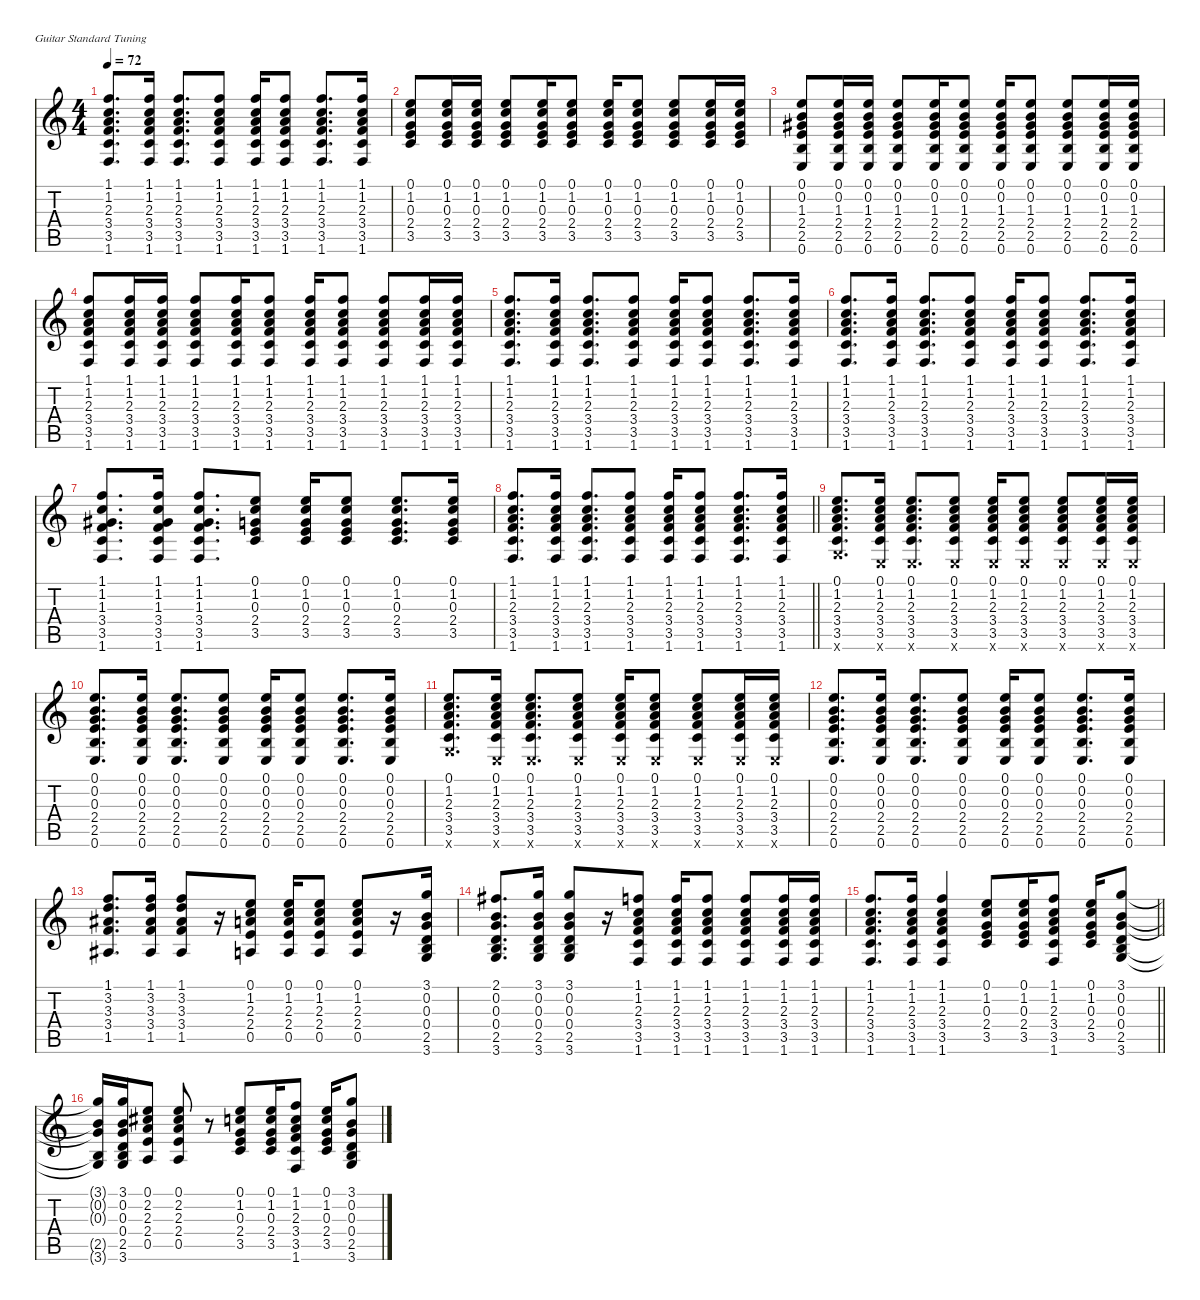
\defaultSystemsLayout 4
\hideDynamics
\bracketExtendMode nobrackets
\singleTrackTrackNamePolicy hidden
\multiTrackTrackNamePolicy hidden
\otherSystemsTrackNameOrientation horizontal
\track ("Guitar" "s.guit.") {mute instrument acousticguitarsteel}
\staff {score tabs}
\tuning (E4 B3 G3 D3 A2 E2)
\ts (4 4)
\tempo 72
\clef g2
\ks c
(1.1 1.2 2.3 3.4 3.5 1.6).8{d dy f beam Up} (1.1 1.2 2.3 3.4 3.5 1.6).16{beam Up} (1.1 1.2 2.3 3.4 3.5 1.6).8{d beam Up} (1.1 1.2 2.3 3.4 3.5 1.6).8{beam Up} (1.1 1.2 2.3 3.4 3.5 1.6).16{beam Up} (1.1 1.2 2.3 3.4 3.5 1.6).8{beam Up} (1.1 1.2 2.3 3.4 3.5 1.6).8{d beam Up} (1.1 1.2 2.3 3.4 3.5 1.6).16{beam Up} |
(0.1 1.2 0.3 2.4 3.5).8{beam Up} (0.1 1.2 0.3 2.4 3.5).16{beam Up} (0.1 1.2 0.3 2.4 3.5).16{beam Up} (0.1 1.2 0.3 2.4 3.5).8{beam Up} (0.1 1.2 0.3 2.4 3.5).16{beam Up} (0.1 1.2 0.3 2.4 3.5).8{beam Up} (0.1 1.2 0.3 2.4 3.5).16{beam Up} (0.1 1.2 0.3 2.4 3.5).8{beam Up} (0.1 1.2 0.3 2.4 3.5).8{beam Up} (0.1 1.2 0.3 2.4 3.5).16{beam Up} (0.1 1.2 0.3 2.4 3.5).16{beam Up} |
(0.1 0.2 1.3{acc #} 2.4 2.5 0.6).8{beam Up} (0.1 0.2 1.3{acc #} 2.4 2.5 0.6).16{beam Up} (0.1 0.2 1.3{acc #} 2.4 2.5 0.6).16{beam Up} (0.1 0.2 1.3{acc #} 2.4 2.5 0.6).8{beam Up} (0.1 0.2 1.3{acc #} 2.4 2.5 0.6).16{beam Up} (0.1 0.2 1.3{acc #} 2.4 2.5 0.6).8{beam Up} (0.1 0.2 1.3{acc #} 2.4 2.5 0.6).16{beam Up} (0.1 0.2 1.3{acc #} 2.4 2.5 0.6).8{beam Up} (0.1 0.2 1.3{acc #} 2.4 2.5 0.6).8{beam Up} (0.1 0.2 1.3{acc #} 2.4 2.5 0.6).16{beam Up} (0.1 0.2 1.3{acc #} 2.4 2.5 0.6).16{beam Up} |
(1.1 1.2 2.3 3.4 3.5 1.6).8{beam Up} (1.1 1.2 2.3 3.4 3.5 1.6).16{beam Up} (1.1 1.2 2.3 3.4 3.5 1.6).16{beam Up} (1.1 1.2 2.3 3.4 3.5 1.6).8{beam Up} (1.1 1.2 2.3 3.4 3.5 1.6).16{beam Up} (1.1 1.2 2.3 3.4 3.5 1.6).8{beam Up} (1.1 1.2 2.3 3.4 3.5 1.6).16{beam Up} (1.1 1.2 2.3 3.4 3.5 1.6).8{beam Up} (1.1 1.2 2.3 3.4 3.5 1.6).8{beam Up} (1.1 1.2 2.3 3.4 3.5 1.6).16{beam Up} (1.1 1.2 2.3 3.4 3.5 1.6).16{beam Up} |
(1.1 1.2 2.3 3.4 3.5 1.6).8{d beam Up} (1.1 1.2 2.3 3.4 3.5 1.6).16{beam Up} (1.1 1.2 2.3 3.4 3.5 1.6).8{d beam Up} (1.1 1.2 2.3 3.4 3.5 1.6).8{beam Up} (1.1 1.2 2.3 3.4 3.5 1.6).16{beam Up} (1.1 1.2 2.3 3.4 3.5 1.6).8{beam Up} (1.1 1.2 2.3 3.4 3.5 1.6).8{d beam Up} (1.1 1.2 2.3 3.4 3.5 1.6).16{beam Up} |
(1.1 1.2 2.3 3.4 3.5 1.6).8{d beam Up} (1.1 1.2 2.3 3.4 3.5 1.6).16{beam Up} (1.1 1.2 2.3 3.4 3.5 1.6).8{d beam Up} (1.1 1.2 2.3 3.4 3.5 1.6).8{beam Up} (1.1 1.2 2.3 3.4 3.5 1.6).16{beam Up} (1.1 1.2 2.3 3.4 3.5 1.6).8{beam Up} (1.1 1.2 2.3 3.4 3.5 1.6).8{d beam Up} (1.1 1.2 2.3 3.4 3.5 1.6).16{beam Up} |
(1.1 1.2 1.3{acc #} 3.4 3.5 1.6).8{d beam Up} (1.1 1.2 1.3{acc #} 3.4 3.5 1.6).16{beam Up} (1.1 1.2 1.3{acc #} 3.4 3.5 1.6).8{d beam Up} (0.1 1.2 0.3 2.4 3.5).8{beam Up} (0.1 1.2 0.3 2.4 3.5).16{beam Up} (0.1 1.2 0.3 2.4 3.5).8{beam Up} (0.1 1.2 0.3 2.4 3.5).8{d beam Up} (0.1 1.2 0.3 2.4 3.5).16{beam Up} |
\barLineRight lightlight
(1.1 1.2 2.3 3.4 3.5 1.6).8{d beam Up} (1.1 1.2 2.3 3.4 3.5 1.6).16{beam Up} (1.1 1.2 2.3 3.4 3.5 1.6).8{d beam Up} (1.1 1.2 2.3 3.4 3.5 1.6).8{beam Up} (1.1 1.2 2.3 3.4 3.5 1.6).16{beam Up} (1.1 1.2 2.3 3.4 3.5 1.6).8{beam Up} (1.1 1.2 2.3 3.4 3.5 1.6).8{d beam Up} (1.1 1.2 2.3 3.4 3.5 1.6).16{beam Up} |
(0.1 1.2 2.3 3.4 3.5 3.6{x}).8{d beam Up} (0.1 1.2 2.3 3.4 3.5 0.6{x}).16{beam Up} (0.1 1.2 2.3 3.4 3.5 0.6{x}).8{d beam Up} (0.1 1.2 2.3 3.4 3.5 0.6{x}).8{beam Up} (0.1 1.2 2.3 3.4 3.5 0.6{x}).16{beam Up} (0.1 1.2 2.3 3.4 3.5 0.6{x}).8{beam Up} (0.1 1.2 2.3 3.4 3.5 0.6{x}).8{beam Up} (0.1 1.2 2.3 3.4 3.5 0.6{x}).16{beam Up} (0.1 1.2 2.3 3.4 3.5 0.6{x}).16{beam Up} |
(0.1 0.2 0.3 2.4 2.5 0.6).8{d beam Up} (0.1 0.2 0.3 2.4 2.5 0.6).16{beam Up} (0.1 0.2 0.3 2.4 2.5 0.6).8{d beam Up} (0.1 0.2 0.3 2.4 2.5 0.6).8{beam Up} (0.1 0.2 0.3 2.4 2.5 0.6).16{beam Up} (0.1 0.2 0.3 2.4 2.5 0.6).8{beam Up} (0.1 0.2 0.3 2.4 2.5 0.6).8{d beam Up} (0.1 0.2 0.3 2.4 2.5 0.6).16{beam Up} |
(0.1 1.2 2.3 3.4 3.5 3.6{x}).8{d beam Up} (0.1 1.2 2.3 3.4 3.5 0.6{x}).16{beam Up} (0.1 1.2 2.3 3.4 3.5 0.6{x}).8{d beam Up} (0.1 1.2 2.3 3.4 3.5 0.6{x}).8{beam Up} (0.1 1.2 2.3 3.4 3.5 0.6{x}).16{beam Up} (0.1 1.2 2.3 3.4 3.5 0.6{x}).8{beam Up} (0.1 1.2 2.3 3.4 3.5 0.6{x}).8{beam Up} (0.1 1.2 2.3 3.4 3.5 0.6{x}).16{beam Up} (0.1 1.2 2.3 3.4 3.5 0.6{x}).16{beam Up} |
(0.1 0.2 0.3 2.4 2.5 0.6).8{d beam Up} (0.1 0.2 0.3 2.4 2.5 0.6).16{beam Up} (0.1 0.2 0.3 2.4 2.5 0.6).8{d beam Up} (0.1 0.2 0.3 2.4 2.5 0.6).8{beam Up} (0.1 0.2 0.3 2.4 2.5 0.6).16{beam Up} (0.1 0.2 0.3 2.4 2.5 0.6).8{beam Up} (0.1 0.2 0.3 2.4 2.5 0.6).8{d beam Up} (0.1 0.2 0.3 2.4 2.5 0.6).16{beam Up} |
(1.1 3.2 3.3{acc #} 3.4 1.5{acc #}).8{d beam Up} (1.1 3.2 3.3{acc #} 3.4 1.5{acc #}).16{beam Up} (1.1 3.2 3.3{acc #} 3.4 1.5{acc #}).8{beam Up} r.16{beam Up} (0.1 1.2 2.3 2.4 0.5).8{beam Up} (0.1 1.2 2.3 2.4 0.5).16{beam Up} (0.1 1.2 2.3 2.4 0.5).8{beam Up} (0.1 1.2 2.3 2.4 0.5).8{beam Up} r.16{beam Up} (3.1 0.2 0.3 0.4 2.5 3.6).16{beam Up} |
(2.1{acc #} 0.2 0.3 0.4 2.5 3.6).8{d beam Up} (3.1 0.2 0.3 0.4 2.5 3.6).16{beam Up} (3.1 0.2 0.3 0.4 2.5 3.6).8{beam Up} r.16{beam Up} (1.1 1.2 2.3 3.4 3.5 1.6).8{beam Up} (1.1 1.2 2.3 3.4 3.5 1.6).16{beam Up} (1.1 1.2 2.3 3.4 3.5 1.6).8{beam Up} (1.1 1.2 2.3 3.4 3.5 1.6).8{beam Up} (1.1 1.2 2.3 3.4 3.5 1.6).16{beam Up} (1.1 1.2 2.3 3.4 3.5 1.6).16{beam Up} |
\barLineRight lightlight
(1.1 1.2 2.3 3.4 3.5 1.6).8{d beam Up} (1.1 1.2 2.3 3.4 3.5 1.6).16{beam Up} (1.1 1.2 2.3 3.4 3.5 1.6).4{beam Up} (0.1 1.2 0.3 2.4 3.5).8{beam Up} (0.1 1.2 0.3 2.4 3.5).16{beam Up} (1.1 1.2 2.3 3.4 3.5 1.6).8{beam Up} (0.1 1.2 0.3 2.4 3.5).16{beam Up} (3.1 0.2 0.3 0.4 2.5 3.6).8{beam Up} |
(3.1{t} 0.2{t} 0.3{t} 2.5{t} 3.6{t}).16{beam Up} (3.1 0.2 0.3 0.4 2.5 3.6).16{beam Up} (0.1 2.2{acc #} 2.3 2.4 0.5).8{beam Up} (0.1 2.2{acc #} 2.3 2.4 0.5).8{beam Up} r.8{beam Up} (0.1 1.2 0.3 2.4 3.5).8{beam Up} (0.1 1.2 0.3 2.4 3.5).16{beam Up} (1.1 1.2 2.3 3.4 3.5 1.6).8{beam Up} (0.1 1.2 0.3 2.4 3.5).16{beam Up} (3.1 0.2 0.3 0.4 2.5 3.6).8{beam Up}
